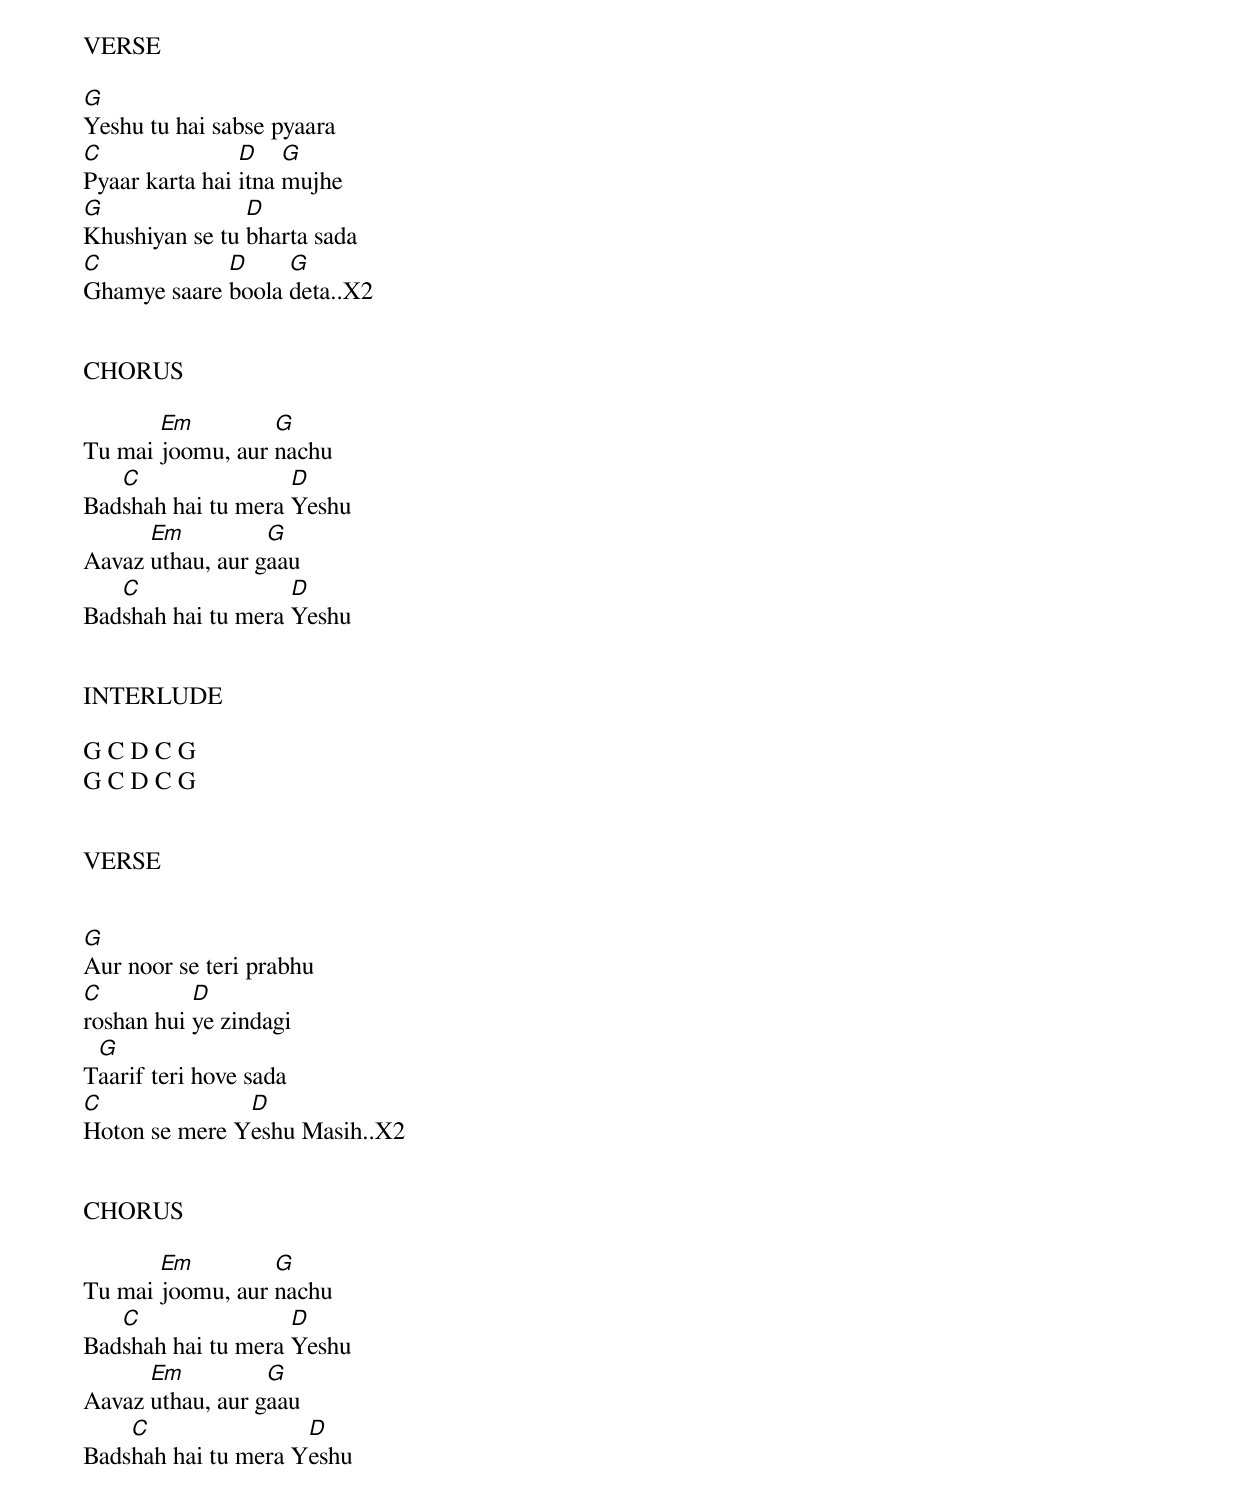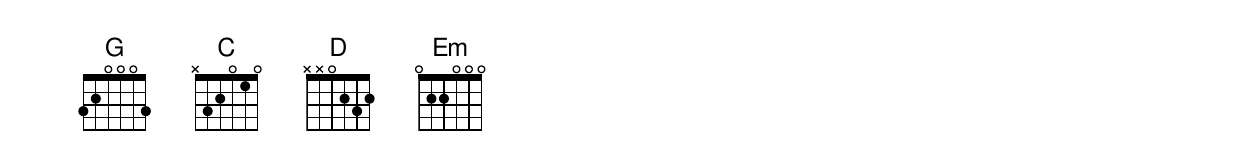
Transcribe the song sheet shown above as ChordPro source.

VERSE

[G]Yeshu tu hai sabse pyaara
[C]Pyaar karta hai [D]itna [G]mujhe
[G]Khushiyan se tu [D]bharta sada
[C]Ghamye saare [D]boola [G]deta..X2


CHORUS

Tu mai [Em]joomu, aur [G]nachu
Bad[C]shah hai tu mera [D]Yeshu
Aavaz [Em]uthau, aur g[G]aau
Bad[C]shah hai tu mera [D]Yeshu


INTERLUDE

G C D C G
G C D C G


VERSE


[G]Aur noor se teri prabhu
[C]roshan hui [D]ye zindagi
T[G]aarif teri hove sada
[C]Hoton se mere Y[D]eshu Masih..X2


CHORUS

Tu mai [Em]joomu, aur [G]nachu
Bad[C]shah hai tu mera [D]Yeshu
Aavaz [Em]uthau, aur g[G]aau
Bads[C]hah hai tu mera Y[D]eshu
